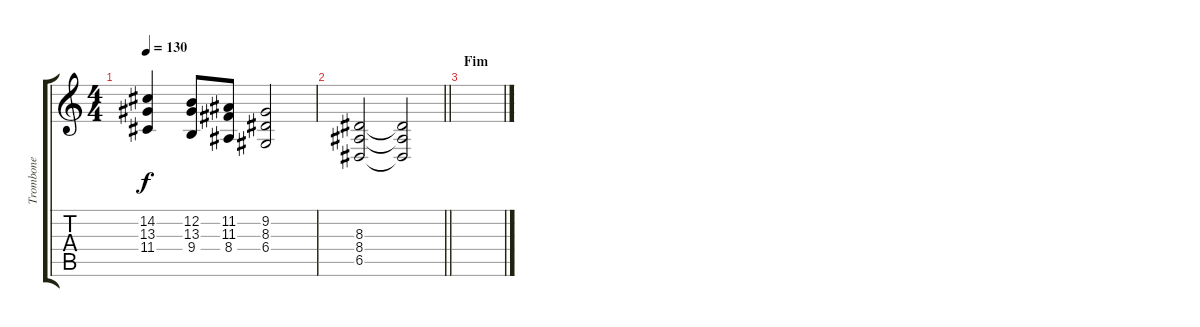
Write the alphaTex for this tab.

\track ("Trombone" "Trombone") {instrument trombone}
\staff {score tabs}
\tuning (E4 B3 G3 D3 A2 E2) {hide}
\ts (4 4)
\tempo 130
\clef g2
\ks c
(14.2 13.3 11.4).4{dy f} (12.2 13.3 9.4).8 (11.2 11.3 8.4).8 (9.2 8.3 6.4).2 |
\barLineRight lightlight
(8.3 8.4 6.5).2 (8.3{t} 8.4{t} 6.5{t}).2 |
\section ("" "Fim")
